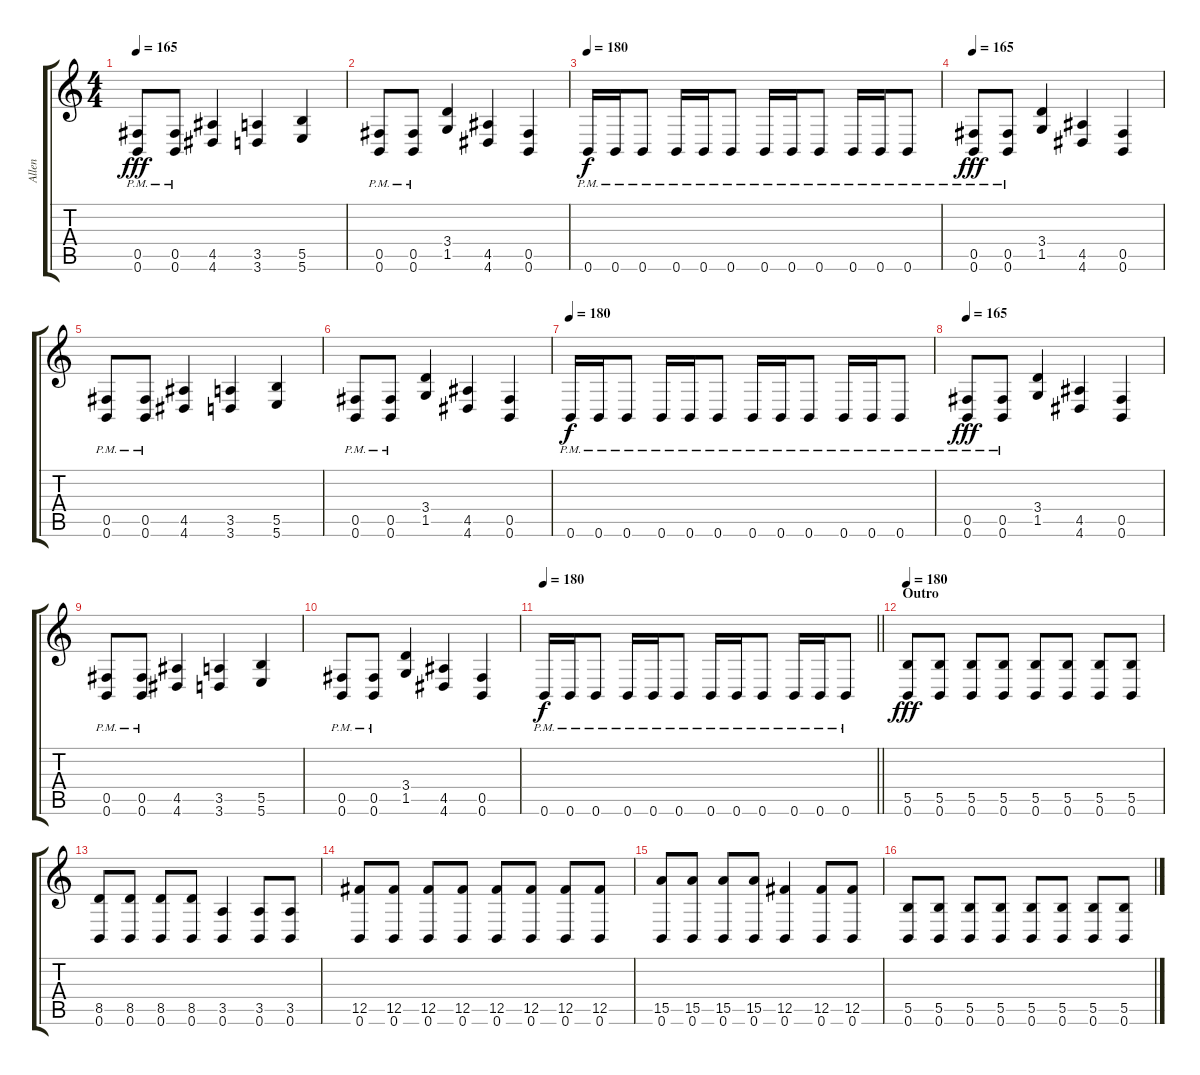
\track ("Allen" "Allen") {instrument distortionguitar}
\staff {score tabs}
\tuning (Db4 Ab3 E3 B2 Gb2 B1) {hide}
\ts (4 4)
\tempo 165
\clef g2
\ks c
(0.5{pm} 0.6{pm}).8{dy fff} (0.5{pm} 0.6{pm}).8 (4.5 4.6).4 (3.5 3.6).4 (5.5 5.6).4 |
(0.5{pm} 0.6{pm}).8 (0.5{pm} 0.6{pm}).8 (3.4 1.5).4 (4.5 4.6).4 (0.5 0.6).4 |
\tempo 180
0.6{pm}.16{dy f} 0.6{pm}.16 0.6{pm}.8 0.6{pm}.16 0.6{pm}.16 0.6{pm}.8 0.6{pm}.16 0.6{pm}.16 0.6{pm}.8 0.6{pm}.16 0.6{pm}.16 0.6{pm}.8 |
\tempo 165
(0.5{pm} 0.6{pm}).8{dy fff} (0.5{pm} 0.6{pm}).8 (3.4 1.5).4 (4.5 4.6).4 (0.5 0.6).4 |
(0.5{pm} 0.6{pm}).8 (0.5{pm} 0.6{pm}).8 (4.5 4.6).4 (3.5 3.6).4 (5.5 5.6).4 |
(0.5{pm} 0.6{pm}).8 (0.5{pm} 0.6{pm}).8 (3.4 1.5).4 (4.5 4.6).4 (0.5 0.6).4 |
\tempo 180
0.6{pm}.16{dy f} 0.6{pm}.16 0.6{pm}.8 0.6{pm}.16 0.6{pm}.16 0.6{pm}.8 0.6{pm}.16 0.6{pm}.16 0.6{pm}.8 0.6{pm}.16 0.6{pm}.16 0.6{pm}.8 |
\tempo 165
(0.5{pm} 0.6{pm}).8{dy fff} (0.5{pm} 0.6{pm}).8 (3.4 1.5).4 (4.5 4.6).4 (0.5 0.6).4 |
(0.5{pm} 0.6{pm}).8 (0.5{pm} 0.6{pm}).8 (4.5 4.6).4 (3.5 3.6).4 (5.5 5.6).4 |
(0.5{pm} 0.6{pm}).8 (0.5{pm} 0.6{pm}).8 (3.4 1.5).4 (4.5 4.6).4 (0.5 0.6).4 |
\tempo 180
\barLineRight lightlight
0.6{pm}.16{dy f} 0.6{pm}.16 0.6{pm}.8 0.6{pm}.16 0.6{pm}.16 0.6{pm}.8 0.6{pm}.16 0.6{pm}.16 0.6{pm}.8 0.6{pm}.16 0.6{pm}.16 0.6{pm}.8 |
\section ("" "Outro")
\tempo 180
(5.5 0.6).8{dy fff} (5.5 0.6).8 (5.5 0.6).8 (5.5 0.6).8 (5.5 0.6).8 (5.5 0.6).8 (5.5 0.6).8 (5.5 0.6).8 |
(8.5 0.6).8 (8.5 0.6).8 (8.5 0.6).8 (8.5 0.6).8 (3.5 0.6).4 (3.5 0.6).8 (3.5 0.6).8 |
(12.5 0.6).8 (12.5 0.6).8 (12.5 0.6).8 (12.5 0.6).8 (12.5 0.6).8 (12.5 0.6).8 (12.5 0.6).8 (12.5 0.6).8 |
(15.5 0.6).8 (15.5 0.6).8 (15.5 0.6).8 (15.5 0.6).8 (12.5 0.6).4 (12.5 0.6).8 (12.5 0.6).8 |
(5.5 0.6).8 (5.5 0.6).8 (5.5 0.6).8 (5.5 0.6).8 (5.5 0.6).8 (5.5 0.6).8 (5.5 0.6).8 (5.5 0.6).8
